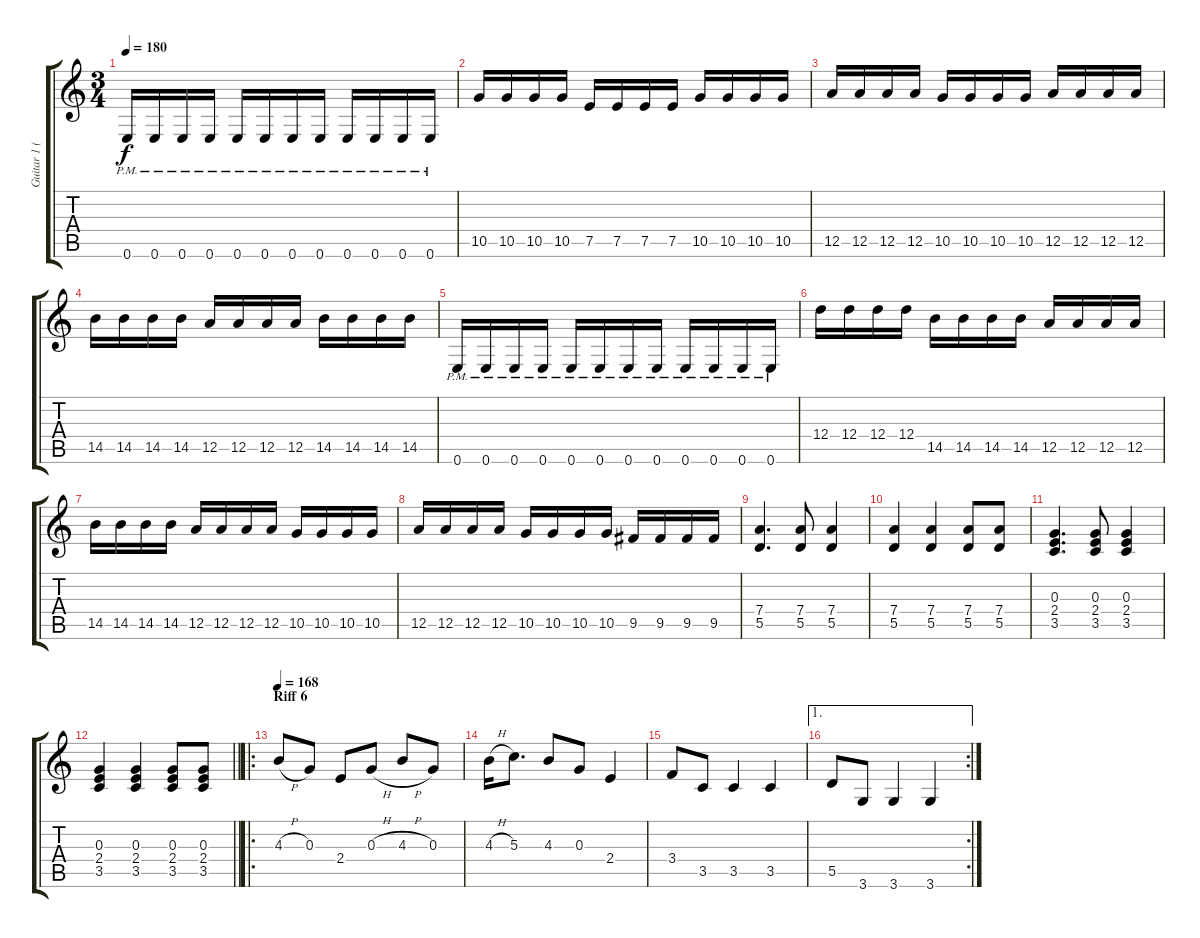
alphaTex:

\track ("Guitar 1 (Lead)" "Guitar 1 (") {instrument distortionguitar}
\staff {score tabs}
\tuning (E4 B3 G3 D3 A2 E2) {hide}
\ts (3 4)
\tempo 180
\clef g2
\ks c
0.6{pm}.16{dy f} 0.6{pm}.16 0.6{pm}.16 0.6{pm}.16 0.6{pm}.16 0.6{pm}.16 0.6{pm}.16 0.6{pm}.16 0.6{pm}.16 0.6{pm}.16 0.6{pm}.16 0.6{pm}.16 |
10.5.16 10.5.16 10.5.16 10.5.16 7.5.16 7.5.16 7.5.16 7.5.16 10.5.16 10.5.16 10.5.16 10.5.16 |
12.5.16 12.5.16 12.5.16 12.5.16 10.5.16 10.5.16 10.5.16 10.5.16 12.5.16 12.5.16 12.5.16 12.5.16 |
14.5.16 14.5.16 14.5.16 14.5.16 12.5.16 12.5.16 12.5.16 12.5.16 14.5.16 14.5.16 14.5.16 14.5.16 |
0.6{pm}.16 0.6{pm}.16 0.6{pm}.16 0.6{pm}.16 0.6{pm}.16 0.6{pm}.16 0.6{pm}.16 0.6{pm}.16 0.6{pm}.16 0.6{pm}.16 0.6{pm}.16 0.6{pm}.16 |
12.4.16 12.4.16 12.4.16 12.4.16 14.5.16 14.5.16 14.5.16 14.5.16 12.5.16 12.5.16 12.5.16 12.5.16 |
14.5.16 14.5.16 14.5.16 14.5.16 12.5.16 12.5.16 12.5.16 12.5.16 10.5.16 10.5.16 10.5.16 10.5.16 |
12.5.16 12.5.16 12.5.16 12.5.16 10.5.16 10.5.16 10.5.16 10.5.16 9.5.16 9.5.16 9.5.16 9.5.16 |
(7.4 5.5).4{d} (7.4 5.5).8 (7.4 5.5).4 |
(7.4 5.5).4 (7.4 5.5).4 (7.4 5.5).8 (7.4 5.5).8 |
(0.3 2.4 3.5).4{d} (0.3 2.4 3.5).8 (0.3 2.4 3.5).4 |
\barLineRight lightlight
(0.3 2.4 3.5).4 (0.3 2.4 3.5).4 (0.3 2.4 3.5).8 (0.3 2.4 3.5).8 |
\ro
\section ("" "Riff 6")
\tempo 168
4.3{h}.8 0.3.8 2.4.8 0.3{h}.8 4.3{h}.8 0.3.8 |
4.3{h}.16 5.3.8{d} 4.3.8 0.3.8 2.4.4 |
3.4.8 3.5.8 3.5.4 3.5.4 |
\ae 1
\rc 2
5.5.8 3.6.8 3.6.4 3.6.4
